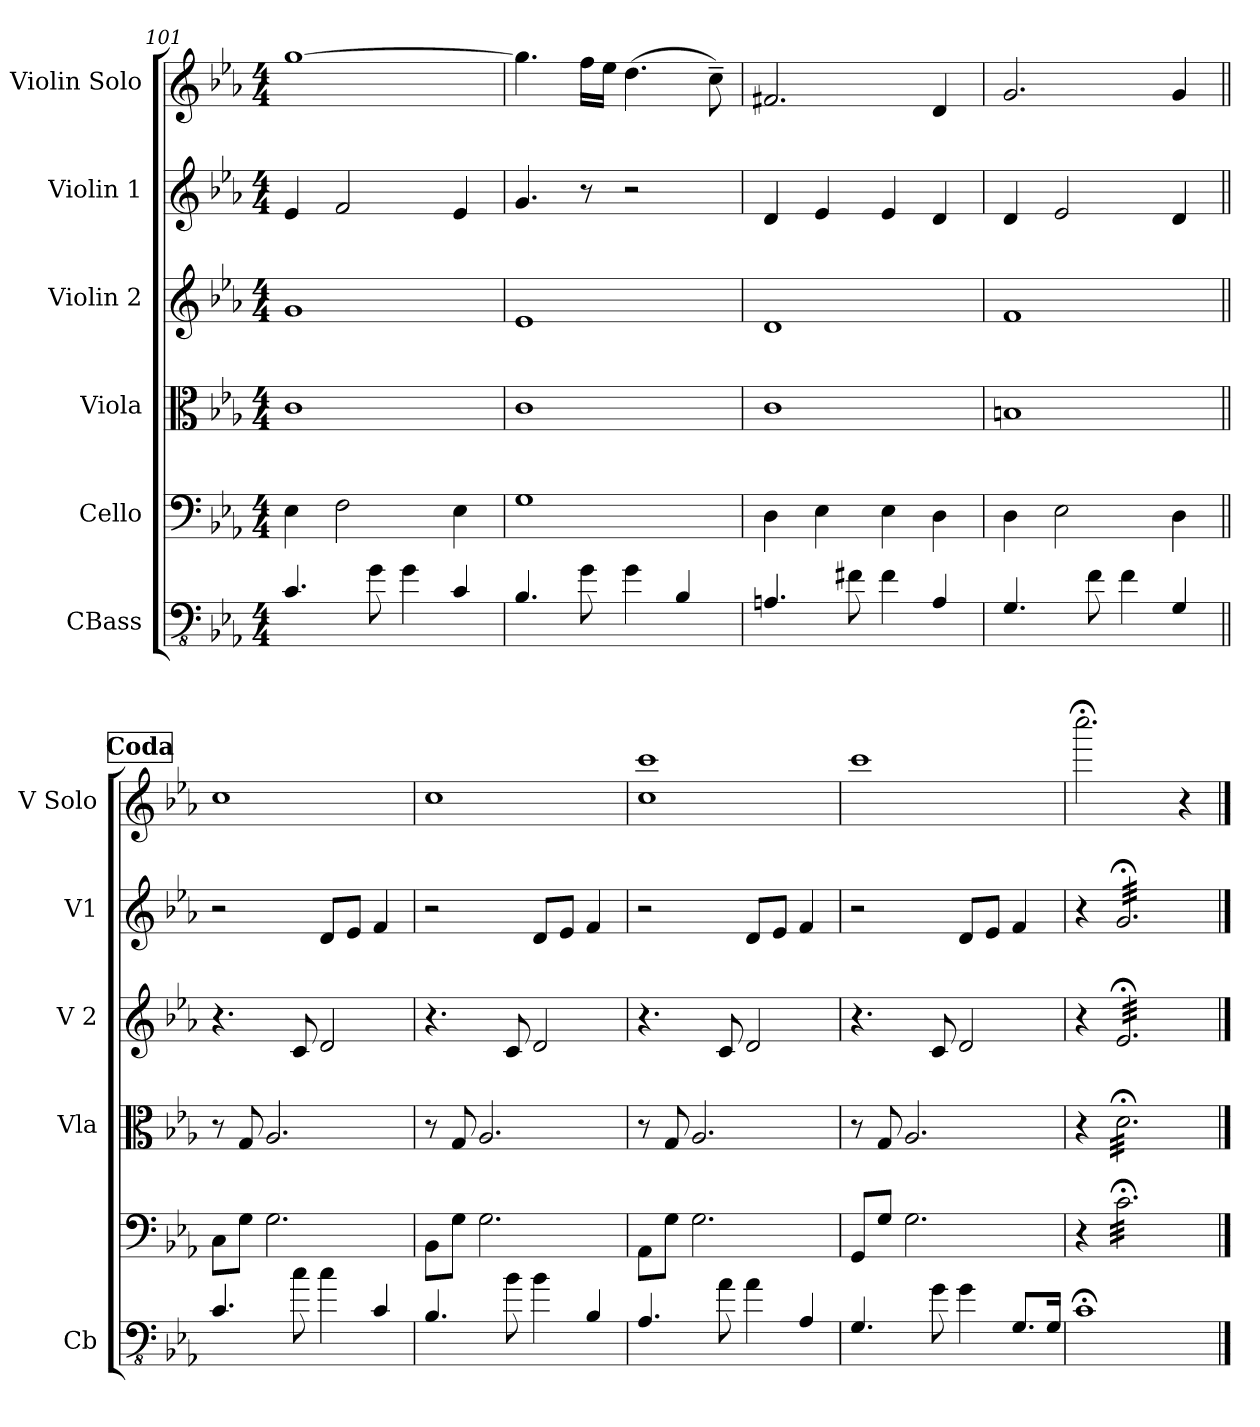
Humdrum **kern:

**kern	**kern	**kern	**kern	**kern	**kern
*part6	*part5	*part4	*part3	*part2	*part1
*staff6	*staff5	*staff4	*staff3	*staff2	*staff1
*I"CBass	*I"Cello	*I"Viola	*I"Violin 2	*I"Violin 1	*I"Violin Solo
*I'Cb	*	*I'Vla	*I'V 2	*I'V1	*I'V Solo
*clefFv4	*clefF4	*clefC3	*clefG2	*clefG2	*clefG2
*ITrd7c12	*	*	*	*	*
*k[b-e-a-]	*k[b-e-a-]	*k[b-e-a-]	*k[b-e-a-]	*k[b-e-a-]	*k[b-e-a-]
*M4/4	*M4/4	*M4/4	*M4/4	*M4/4	*M4/4
=101	=101	=101	=101	=101	=101
4.CC/	4E-\	1c	1g	4e-/	[1gg
.	2F\	.	.	2f/	.
8GG\	.	.	.	.	.
4GG\	.	.	.	.	.
4CC/	4E-\	.	.	4e-/	.
!!LO:LB:g=z
=102	=102	=102	=102	=102	=102
4.BBB-/	1G	1c	1e-	4.g/	4.gg\]
8GG\	.	.	.	8r	16ff\LL
.	.	.	.	.	16ee-\JJ
4GG\	.	.	.	2r	(4.dd\
4BBB-/	.	.	.	.	.
.	.	.	.	.	8cc~\)
=103	=103	=103	=103	=103	=103
4.AAAn/	4D\	1c	1d	4d/	2.f#X/
.	4E-\	.	.	4e-/	.
8FF#X\	.	.	.	.	.
4FF#\	4E-\	.	.	4e-/	.
4AAA/	4D\	.	.	4d/	4d/
=104	=104	=104	=104	=104	=104
4.GGG/	4D\	1Bn	1f	4d/	2.g/
.	2E-\	.	.	2e-/	.
8FF\	.	.	.	.	.
4FF\	.	.	.	.	.
4GGG/	4D\	.	.	4d/	4g/
!!LO:REH:place=s1:a:B:fs=14:t=Coda
=105||	=105||	=105||	=105||	=105||	=105||
4.CC/	8C\L	8r	4.r	2r	1cc
.	8G\J	8G/	.	.	.
.	2.G\	2.A-/	.	.	.
8C\	.	.	8c/	.	.
4C\	.	.	2d/	8d/L	.
.	.	.	.	8e-/J	.
4CC/	.	.	.	4f/	.
=106	=106	=106	=106	=106	=106
4.BBB-/	8BB-\L	8r	4.r	2r	1cc
.	8G\J	8G/	.	.	.
.	2.G\	2.A-/	.	.	.
8BB-\	.	.	8c/	.	.
4BB-\	.	.	2d/	8d/L	.
.	.	.	.	8e-/J	.
4BBB-/	.	.	.	4f/	.
=107	=107	=107	=107	=107	=107
4.AAA-/	8AA-\L	8r	4.r	2r	1cc 1ccc
.	8G\J	8G/	.	.	.
.	2.G\	2.A-/	.	.	.
8AA-\	.	.	8c/	.	.
4AA-\	.	.	2d/	8d/L	.
.	.	.	.	8e-/J	.
4AAA-/	.	.	.	4f/	.
=108	=108	=108	=108	=108	=108
4.GGG/	8GG/L	8r	4.r	2r	1ccc
.	8G/J	8G/	.	.	.
.	2.G\	2.A-/	.	.	.
8GG\	.	.	8c/	.	.
4GG\	.	.	2d/	8d/L	.
.	.	.	.	8e-/J	.
8.GGG/L	.	.	.	4f/	.
16GGG/Jk	.	.	.	.	.
=109	=109	=109	=109	=109	=109
1CC;<	4r	4r	4r	4r	2.cccc;<\
*	*tremolo	*	*	*	*
*	*	*tremolo	*	*	*
*	*	*	*tremolo	*	*
*	*	*	*	*tremolo	*
.	32c;<\LLL	32d;<\LLL	32e-;</LLL	32g;</LLL	.
.	32c;<\	32d;<\	32e-;</	32g;</	.
.	32c;<\	32d;<\	32e-;</	32g;</	.
.	32c;<\	32d;<\	32e-;</	32g;</	.
.	32c;<\	32d;<\	32e-;</	32g;</	.
.	32c;<\	32d;<\	32e-;</	32g;</	.
.	32c;<\	32d;<\	32e-;</	32g;</	.
.	32c;<\	32d;<\	32e-;</	32g;</	.
.	32c;<\	32d;<\	32e-;</	32g;</	.
.	32c;<\	32d;<\	32e-;</	32g;</	.
.	32c;<\	32d;<\	32e-;</	32g;</	.
.	32c;<\	32d;<\	32e-;</	32g;</	.
.	32c;<\	32d;<\	32e-;</	32g;</	.
.	32c;<\	32d;<\	32e-;</	32g;</	.
.	32c;<\	32d;<\	32e-;</	32g;</	.
.	32c;<\	32d;<\	32e-;</	32g;</	.
.	32c;<\	32d;<\	32e-;</	32g;</	4r
.	32c;<\	32d;<\	32e-;</	32g;</	.
.	32c;<\	32d;<\	32e-;</	32g;</	.
.	32c;<\	32d;<\	32e-;</	32g;</	.
.	32c;<\	32d;<\	32e-;</	32g;</	.
.	32c;<\	32d;<\	32e-;</	32g;</	.
.	32c;<\	32d;<\	32e-;</	32g;</	.
.	32c;<\JJJ	32d;<\JJJ	32e-;</JJJ	32g;</JJJ	.
*	*	*	*	*Xtremolo	*
*	*	*	*Xtremolo	*	*
*	*	*Xtremolo	*	*	*
*	*Xtremolo	*	*	*	*
==	==	==	==	==	==
*-	*-	*-	*-	*-	*-
